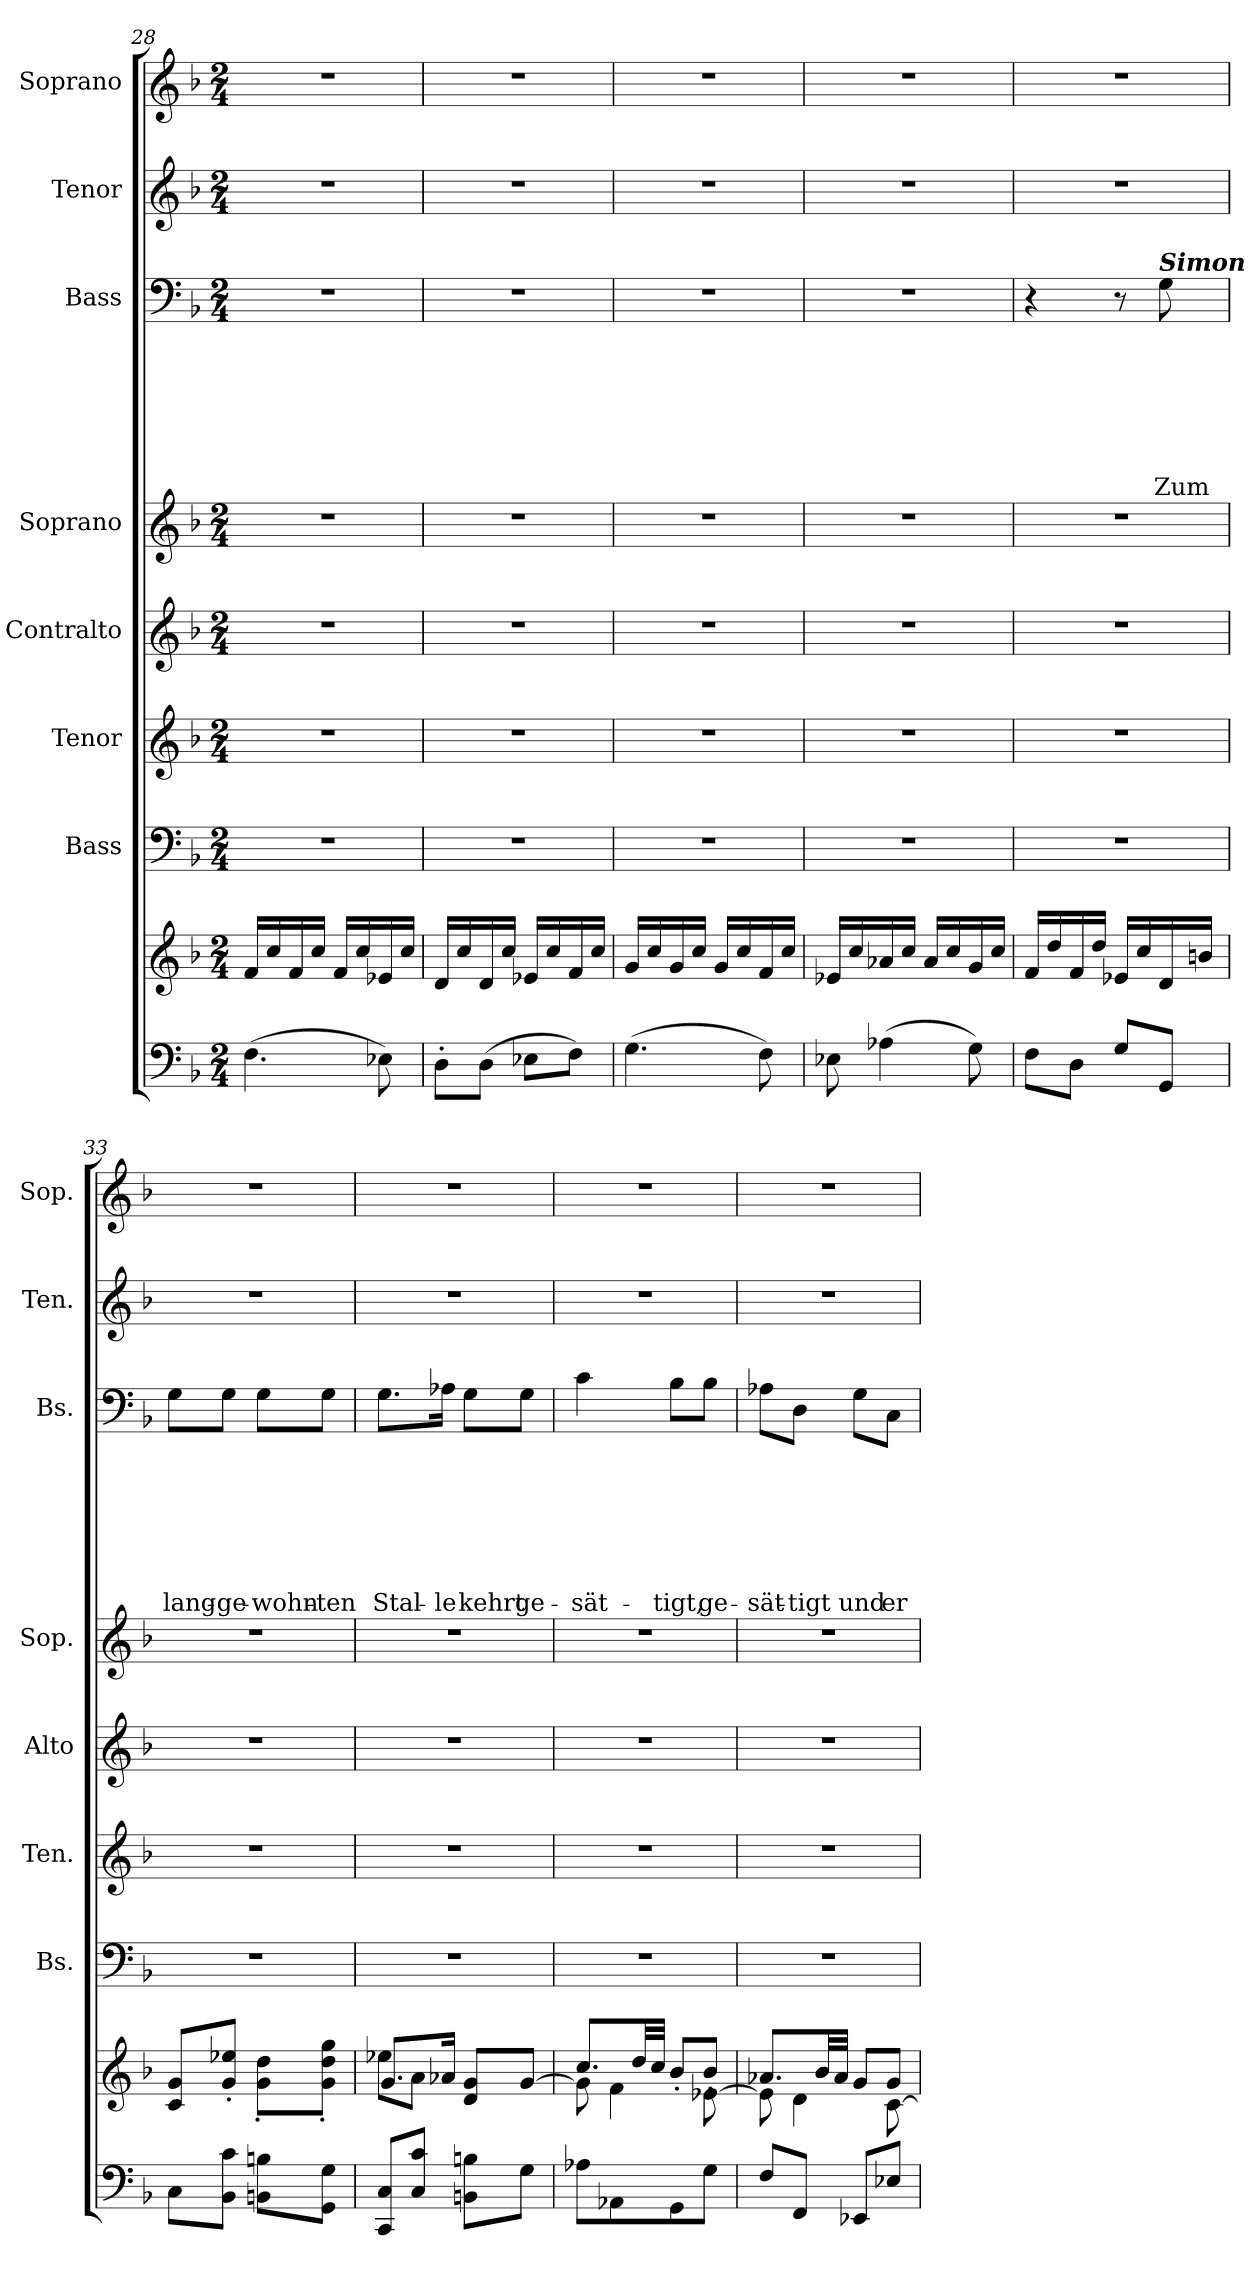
**kern	**kern	**kern	**kern	**kern	**kern	**kern	**text	**text	**text	**text	**text	**text	**text	**kern	**kern
*part9	*part8	*part7	*part6	*part5	*part4	*part3	*part3	*part3	*part3	*part3	*part3	*part3	*part3	*part2	*part1
*staff9	*staff8	*staff7	*staff6	*staff5	*staff4	*staff3	*staff3	*staff3	*staff3	*staff3	*staff3	*staff3	*staff3	*staff2	*staff1
*	*	*I"Bass	*I"Tenor	*I"Contralto	*I"Soprano	*I"Bass	*	*	*	*	*	*	*	*I"Tenor	*I"Soprano
*	*	*I'Bs.	*I'Ten.	*I'Alto	*I'Sop.	*I'Bs.	*	*	*	*	*	*	*	*I'Ten.	*I'Sop.
*clefF4	*clefG2	*clefF4	*clefG2	*clefG2	*clefG2	*clefF4	*	*	*	*	*	*	*	*clefG2	*clefG2
*	*	*	*ITrd7c12	*	*	*	*	*	*	*	*	*	*	*ITrd7c12	*
*k[b-]	*k[b-]	*k[b-]	*k[b-]	*k[b-]	*k[b-]	*k[b-]	*	*	*	*	*	*	*	*k[b-]	*k[b-]
*F:	*F:	*F:	*F:	*F:	*F:	*F:	*	*	*	*	*	*	*	*F:	*F:
*M2/4	*M2/4	*M2/4	*M2/4	*M2/4	*M2/4	*M2/4	*	*	*	*	*	*	*	*M2/4	*M2/4
=28	=28	=28	=28	=28	=28	=28	=28	=28	=28	=28	=28	=28	=28	=28	=28
*^	*^	*	*	*	*	*	*	*	*	*	*	*	*	*	*
*	*	*	*^	*	*	*	*	*	*	*	*	*	*	*	*	*	*
*	*	*	*	*^	*	*	*	*	*	*	*	*	*	*	*	*	*	*
!	!	!	!	!	!	!LO:N:vis=1	!LO:N:vis=1	!LO:N:vis=1	!LO:N:vis=1	!LO:N:vis=1	!	!	!	!	!	!	!	!LO:N:vis=1	!LO:N:vis=1
(>4.F\	2ryy	2ryy	2ryy	2ryy	16f/LL	2r	2r	2r	2r	2r	.	.	.	.	.	.	.	2r	2r
.	.	.	.	.	16cc/	.	.	.	.	.	.	.	.	.	.	.	.	.	.
.	.	.	.	.	16f/	.	.	.	.	.	.	.	.	.	.	.	.	.	.
.	.	.	.	.	16cc/JJ	.	.	.	.	.	.	.	.	.	.	.	.	.	.
.	.	.	.	.	16f/LL	.	.	.	.	.	.	.	.	.	.	.	.	.	.
.	.	.	.	.	16cc/	.	.	.	.	.	.	.	.	.	.	.	.	.	.
8E-X\)	.	.	.	.	16e-X/	.	.	.	.	.	.	.	.	.	.	.	.	.	.
.	.	.	.	.	16cc/JJ	.	.	.	.	.	.	.	.	.	.	.	.	.	.
=29	=29	=29	=29	=29	=29	=29	=29	=29	=29	=29	=29	=29	=29	=29	=29	=29	=29	=29	=29
!	!	!	!	!	!	!LO:N:vis=1	!LO:N:vis=1	!LO:N:vis=1	!LO:N:vis=1	!LO:N:vis=1	!	!	!	!	!	!	!	!LO:N:vis=1	!LO:N:vis=1
8D'>\L	2ryy	2ryy	2ryy	2ryy	16d/LL	2r	2r	2r	2r	2r	.	.	.	.	.	.	.	2r	2r
.	.	.	.	.	16cc/	.	.	.	.	.	.	.	.	.	.	.	.	.	.
(>8D\J	.	.	.	.	16d/	.	.	.	.	.	.	.	.	.	.	.	.	.	.
.	.	.	.	.	16cc/JJ	.	.	.	.	.	.	.	.	.	.	.	.	.	.
8E-X\L	.	.	.	.	16e-X/LL	.	.	.	.	.	.	.	.	.	.	.	.	.	.
.	.	.	.	.	16cc/	.	.	.	.	.	.	.	.	.	.	.	.	.	.
8F\J)	.	.	.	.	16f/	.	.	.	.	.	.	.	.	.	.	.	.	.	.
.	.	.	.	.	16cc/JJ	.	.	.	.	.	.	.	.	.	.	.	.	.	.
=30	=30	=30	=30	=30	=30	=30	=30	=30	=30	=30	=30	=30	=30	=30	=30	=30	=30	=30	=30
!	!	!	!	!	!	!LO:N:vis=1	!LO:N:vis=1	!LO:N:vis=1	!LO:N:vis=1	!LO:N:vis=1	!	!	!	!	!	!	!	!LO:N:vis=1	!LO:N:vis=1
(>4.G\	2ryy	2ryy	2ryy	2ryy	16g/LL	2r	2r	2r	2r	2r	.	.	.	.	.	.	.	2r	2r
.	.	.	.	.	16cc/	.	.	.	.	.	.	.	.	.	.	.	.	.	.
.	.	.	.	.	16g/	.	.	.	.	.	.	.	.	.	.	.	.	.	.
.	.	.	.	.	16cc/JJ	.	.	.	.	.	.	.	.	.	.	.	.	.	.
.	.	.	.	.	16g/LL	.	.	.	.	.	.	.	.	.	.	.	.	.	.
.	.	.	.	.	16cc/	.	.	.	.	.	.	.	.	.	.	.	.	.	.
8F\)	.	.	.	.	16f/	.	.	.	.	.	.	.	.	.	.	.	.	.	.
.	.	.	.	.	16cc/JJ	.	.	.	.	.	.	.	.	.	.	.	.	.	.
!!LO:PB:g=z
=31	=31	=31	=31	=31	=31	=31	=31	=31	=31	=31	=31	=31	=31	=31	=31	=31	=31	=31	=31
!	!	!	!	!	!	!LO:N:vis=1	!LO:N:vis=1	!LO:N:vis=1	!LO:N:vis=1	!LO:N:vis=1	!	!	!	!	!	!	!	!LO:N:vis=1	!LO:N:vis=1
8E-X\	2ryy	2ryy	2ryy	2ryy	16e-X/LL	2r	2r	2r	2r	2r	.	.	.	.	.	.	.	2r	2r
.	.	.	.	.	16cc/	.	.	.	.	.	.	.	.	.	.	.	.	.	.
(>4A-X\	.	.	.	.	16a-X/	.	.	.	.	.	.	.	.	.	.	.	.	.	.
.	.	.	.	.	16cc/JJ	.	.	.	.	.	.	.	.	.	.	.	.	.	.
.	.	.	.	.	16a-/LL	.	.	.	.	.	.	.	.	.	.	.	.	.	.
.	.	.	.	.	16cc/	.	.	.	.	.	.	.	.	.	.	.	.	.	.
8G\)	.	.	.	.	16g/	.	.	.	.	.	.	.	.	.	.	.	.	.	.
.	.	.	.	.	16cc/JJ	.	.	.	.	.	.	.	.	.	.	.	.	.	.
=32	=32	=32	=32	=32	=32	=32	=32	=32	=32	=32	=32	=32	=32	=32	=32	=32	=32	=32	=32
!	!	!	!	!	!	!LO:N:vis=1	!LO:N:vis=1	!LO:N:vis=1	!LO:N:vis=1	!	!	!	!	!	!	!	!	!LO:N:vis=1	!LO:N:vis=1
8F\L	2ryy	2ryy	2ryy	2ryy	16f/LL	2r	2r	2r	2r	4r	.	.	.	.	.	.	.	2r	2r
.	.	.	.	.	16dd/	.	.	.	.	.	.	.	.	.	.	.	.	.	.
8D\J	.	.	.	.	16f/	.	.	.	.	.	.	.	.	.	.	.	.	.	.
.	.	.	.	.	16dd/JJ	.	.	.	.	.	.	.	.	.	.	.	.	.	.
8G/L	.	.	.	.	16e-X/LL	.	.	.	.	8r	.	.	.	.	.	.	.	.	.
.	.	.	.	.	16cc/	.	.	.	.	.	.	.	.	.	.	.	.	.	.
!	!	!	!	!	!	!	!	!	!	!LO:TX:a:Bi:t=Simon	!	!	!	!	!	!	!	!	!
!	!	!	!	!	!	!	!	!	!	!	!	!	!	!	!	!	!LO:LY:b	!	!
8GG/J	.	.	.	.	16d/	.	.	.	.	8G\	.	.	.	.	.	.	Zum	.	.
.	.	.	.	.	16bn/JJ	.	.	.	.	.	.	.	.	.	.	.	.	.	.
=33	=33	=33	=33	=33	=33	=33	=33	=33	=33	=33	=33	=33	=33	=33	=33	=33	=33	=33	=33
!	!	!	!	!	!	!LO:N:vis=1	!LO:N:vis=1	!LO:N:vis=1	!LO:N:vis=1	!	!	!	!	!	!	!	!LO:LY:b	!LO:N:vis=1	!LO:N:vis=1
8C\L	2ryy	2ryy	2ryy	2ryy	8c/ 8g/L	2r	2r	2r	2r	8G\L	.	.	.	.	.	.	lang-	2r	2r
!	!	!	!	!	!	!	!	!	!	!	!	!	!	!	!	!	!LO:LY:b	!	!
8BB-\ 8c\J	.	.	.	.	8g/'> 8ee-X/'>J	.	.	.	.	8G\J	.	.	.	.	.	.	-ge-	.	.
!	!	!	!	!	!	!	!	!	!	!	!	!	!	!	!	!	!LO:LY:b	!	!
8BBn\ 8Bn\L	.	.	.	.	8g\'> 8dd\'>L	.	.	.	.	8G\L	.	.	.	.	.	.	-wohn-	.	.
!	!	!	!	!	!	!	!	!	!	!	!	!	!	!	!	!	!LO:LY:b	!	!
8GG\ 8G\J	.	.	.	.	8g\'> 8dd\'> 8gg\'>J	.	.	.	.	8G\J	.	.	.	.	.	.	-ten	.	.
=34	=34	=34	=34	=34	=34	=34	=34	=34	=34	=34	=34	=34	=34	=34	=34	=34	=34	=34	=34
!	!	!	!	!	!	!LO:N:vis=1	!LO:N:vis=1	!LO:N:vis=1	!LO:N:vis=1	!	!	!	!	!	!	!	!LO:LY:b	!LO:N:vis=1	!LO:N:vis=1
8CC/ 8C/L	2ryy	2ryy	2ryy	8ee-X\L	8.g/L	2r	2r	2r	2r	8.G\L	.	.	.	.	.	.	Stal-	2r	2r
8C/ 8c/J	.	.	.	8a\J	.	.	.	.	.	.	.	.	.	.	.	.	.	.	.
!	!	!	!	!	!	!	!	!	!	!	!	!	!	!	!	!	!LO:LY:b	!	!
.	.	.	.	.	16a-X/Jk	.	.	.	.	16A-X\Jk	.	.	.	.	.	.	-le	.	.
!	!	!	!	!	!	!	!	!	!	!	!	!	!	!	!	!	!LO:LY:b	!	!
8BBn\ 8Bn\L	.	.	.	8d/ 8g/L	4ryy	.	.	.	.	8G\L	.	.	.	.	.	.	kehrt	.	.
!	!	!	!	!	!	!	!	!	!	!	!	!	!	!	!	!	!LO:LY:b	!	!
8G\J	.	.	.	[<8g/J	.	.	.	.	.	8G\J	.	.	.	.	.	.	ge-	.	.
!!LO:PB:g=z
=35	=35	=35	=35	=35	=35	=35	=35	=35	=35	=35	=35	=35	=35	=35	=35	=35	=35	=35	=35
!	!	!	!	!	!	!LO:N:vis=1	!LO:N:vis=1	!LO:N:vis=1	!LO:N:vis=1	!	!	!	!	!	!	!	!LO:LY:b	!LO:N:vis=1	!LO:N:vis=1
8A-X\L	2ryy	2ryy	2ryy	8g\]	8.cc/L	2r	2r	2r	2r	4c\	.	.	.	.	.	.	-sät-	2r	2r
8AA-X\	.	.	.	4f\	.	.	.	.	.	.	.	.	.	.	.	.	.	.	.
.	.	.	.	.	32dd/LL	.	.	.	.	.	.	.	.	.	.	.	.	.	.
.	.	.	.	.	32cc/JJJ	.	.	.	.	.	.	.	.	.	.	.	.	.	.
!	!	!	!	!	!	!	!	!	!	!	!	!	!	!	!	!	!LO:LY:b	!	!
8GG\	.	.	.	.	8b-'>/L	.	.	.	.	8B-\L	.	.	.	.	.	.	-tigt,	.	.
!	!	!	!	!	!	!	!	!	!	!	!	!	!	!	!	!	!LO:LY:b	!	!
8G\J	.	.	.	[<8e-X\	8b-'</J	.	.	.	.	8B-\J	.	.	.	.	.	.	ge-	.	.
=36	=36	=36	=36	=36	=36	=36	=36	=36	=36	=36	=36	=36	=36	=36	=36	=36	=36	=36	=36
!	!	!	!	!	!	!LO:N:vis=1	!LO:N:vis=1	!LO:N:vis=1	!LO:N:vis=1	!	!	!	!	!	!	!	!LO:LY:b	!LO:N:vis=1	!LO:N:vis=1
8F/L	2ryy	2ryy	2ryy	8e-\]	8.a-X/L	2r	2r	2r	2r	8A-X\L	.	.	.	.	.	.	-sät-	2r	2r
!	!	!	!	!	!	!	!	!	!	!	!	!	!	!	!	!	!LO:LY:b	!	!
8FF/J	.	.	.	4d\	.	.	.	.	.	8D\J	.	.	.	.	.	.	-tigt	.	.
.	.	.	.	.	32b-/LL	.	.	.	.	.	.	.	.	.	.	.	.	.	.
.	.	.	.	.	32a-/JJJ	.	.	.	.	.	.	.	.	.	.	.	.	.	.
!	!	!	!	!	!	!	!	!	!	!	!	!	!	!	!	!	!LO:LY:b	!	!
8EE-X/L	.	.	.	.	8g/L	.	.	.	.	8G\L	.	.	.	.	.	.	und	.	.
!	!	!	!	!	!	!	!	!	!	!	!	!	!	!	!	!	!LO:LY:b	!	!
8E-X/J	.	.	.	[>8c\	8g/J	.	.	.	.	8C\J	.	.	.	.	.	.	er-	.	.
*v	*v	*	*	*	*	*	*	*	*	*	*	*	*	*	*	*	*	*	*
*	*v	*v	*v	*v	*	*	*	*	*	*	*	*	*	*	*	*	*	*
=	=	=	=	=	=	=	=	=	=	=	=	=	=	=	=
*-	*-	*-	*-	*-	*-	*-	*-	*-	*-	*-	*-	*-	*-	*-	*-
